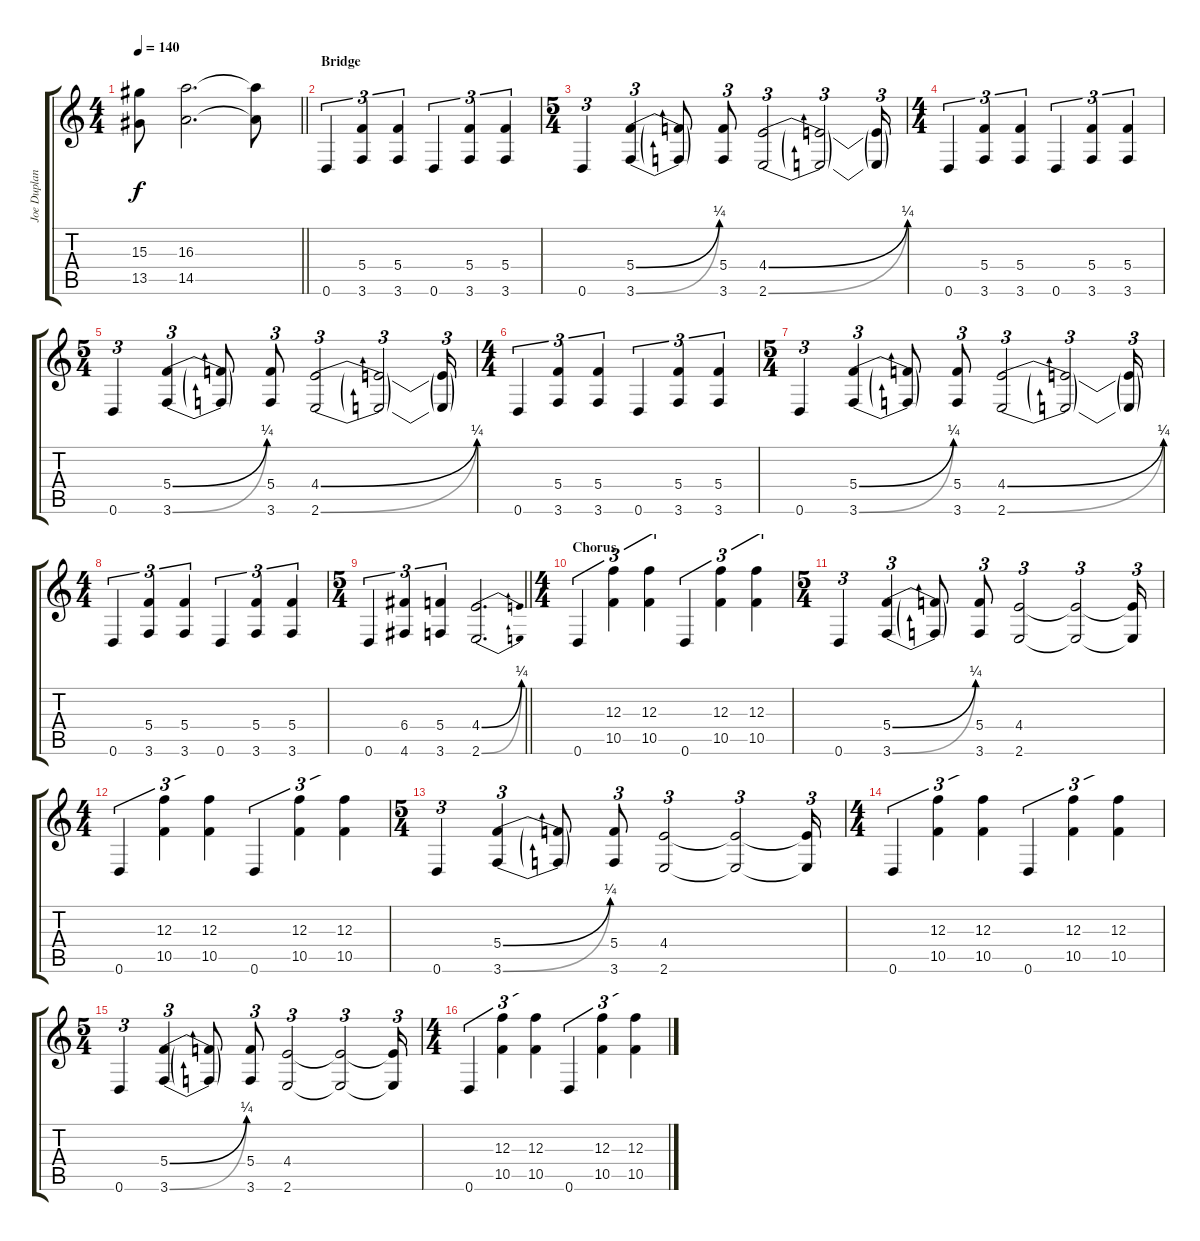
\track ("Joe Duplantier" "Joe Duplan") {instrument overdrivenguitar}
\staff {score tabs}
\tuning (D4 A3 F3 C3 G2 D2) {hide}
\ts (4 4)
\tempo 140
\clef g2
\barLineRight lightlight
\ks c
(15.3{t} 13.5{t}).8{dy f} (16.3 14.5).2{d} (16.3{t} 14.5{t}).8 |
\section ("" "Bridge")
0.6.4{tu (3 2)} (5.4 3.6).4{tu (3 2)} (5.4 3.6).4{tu (3 2)} 0.6.4{tu (3 2)} (5.4 3.6).4{tu (3 2)} (5.4 3.6).4{tu (3 2)} |
\ts (5 4)
0.6.4{tu (3 2)} (5.4{be (bend 0 0 60 1)} 3.6{be (bend 0 0 60 1)}).4{tu (3 2)} (5.4{t} 3.6{t}).8 (5.4 3.6).8{tu (3 2)} (4.4{be (bend 0 0 60 1)} 2.6{be (bend 0 0 60 1)}).2{tu (3 2)} (4.4{t} 2.6{t}).2{tu (3 2)} (4.4{t} 2.6{t}).16{tu (3 2)} |
\ts (4 4)
0.6.4{tu (3 2)} (5.4 3.6).4{tu (3 2)} (5.4 3.6).4{tu (3 2)} 0.6.4{tu (3 2)} (5.4 3.6).4{tu (3 2)} (5.4 3.6).4{tu (3 2)} |
\ts (5 4)
0.6.4{tu (3 2)} (5.4{be (bend 0 0 60 1)} 3.6{be (bend 0 0 60 1)}).4{tu (3 2)} (5.4{t} 3.6{t}).8 (5.4 3.6).8{tu (3 2)} (4.4{be (bend 0 0 60 1)} 2.6{be (bend 0 0 60 1)}).2{tu (3 2)} (4.4{t} 2.6{t}).2{tu (3 2)} (4.4{t} 2.6{t}).16{tu (3 2)} |
\ts (4 4)
0.6.4{tu (3 2)} (5.4 3.6).4{tu (3 2)} (5.4 3.6).4{tu (3 2)} 0.6.4{tu (3 2)} (5.4 3.6).4{tu (3 2)} (5.4 3.6).4{tu (3 2)} |
\ts (5 4)
0.6.4{tu (3 2)} (5.4{be (bend 0 0 60 1)} 3.6{be (bend 0 0 60 1)}).4{tu (3 2)} (5.4{t} 3.6{t}).8 (5.4 3.6).8{tu (3 2)} (4.4{be (bend 0 0 60 1)} 2.6{be (bend 0 0 60 1)}).2{tu (3 2)} (4.4{t} 2.6{t}).2{tu (3 2)} (4.4{t} 2.6{t}).16{tu (3 2)} |
\ts (4 4)
0.6.4{tu (3 2)} (5.4 3.6).4{tu (3 2)} (5.4 3.6).4{tu (3 2)} 0.6.4{tu (3 2)} (5.4 3.6).4{tu (3 2)} (5.4 3.6).4{tu (3 2)} |
\ts (5 4)
\barLineRight lightlight
0.6.4{tu (3 2)} (6.4 4.6).4{tu (3 2)} (5.4 3.6).4{tu (3 2)} (4.4{be (bend 0 0 60 1)} 2.6{be (bend 0 0 60 1)}).2{d} |
\ts (4 4)
\section ("" "Chorus")
0.6.4{tu (3 2)} (12.3 10.5).4{tu (3 2)} (12.3 10.5).4{tu (3 2)} 0.6.4{tu (3 2)} (12.3 10.5).4{tu (3 2)} (12.3 10.5).4{tu (3 2)} |
\ts (5 4)
0.6.4{tu (3 2)} (5.4{be (bend 0 0 60 1)} 3.6{be (bend 0 0 60 1)}).4{tu (3 2)} (5.4{t} 3.6{t}).8 (5.4 3.6).8{tu (3 2)} (4.4 2.6).2{tu (3 2)} (4.4{t} 2.6{t}).2{tu (3 2)} (4.4{t} 2.6{t}).16{tu (3 2)} |
\ts (4 4)
0.6.4{tu (3 2)} (12.3 10.5).4{tu (3 2)} (12.3 10.5).4{tu (3 2)} 0.6.4{tu (3 2)} (12.3 10.5).4{tu (3 2)} (12.3 10.5).4{tu (3 2)} |
\ts (5 4)
0.6.4{tu (3 2)} (5.4{be (bend 0 0 60 1)} 3.6{be (bend 0 0 60 1)}).4{tu (3 2)} (5.4{t} 3.6{t}).8 (5.4 3.6).8{tu (3 2)} (4.4 2.6).2{tu (3 2)} (4.4{t} 2.6{t}).2{tu (3 2)} (4.4{t} 2.6{t}).16{tu (3 2)} |
\ts (4 4)
0.6.4{tu (3 2)} (12.3 10.5).4{tu (3 2)} (12.3 10.5).4{tu (3 2)} 0.6.4{tu (3 2)} (12.3 10.5).4{tu (3 2)} (12.3 10.5).4{tu (3 2)} |
\ts (5 4)
0.6.4{tu (3 2)} (5.4{be (bend 0 0 60 1)} 3.6{be (bend 0 0 60 1)}).4{tu (3 2)} (5.4{t} 3.6{t}).8 (5.4 3.6).8{tu (3 2)} (4.4 2.6).2{tu (3 2)} (4.4{t} 2.6{t}).2{tu (3 2)} (4.4{t} 2.6{t}).16{tu (3 2)} |
\ts (4 4)
0.6.4{tu (3 2)} (12.3 10.5).4{tu (3 2)} (12.3 10.5).4{tu (3 2)} 0.6.4{tu (3 2)} (12.3 10.5).4{tu (3 2)} (12.3 10.5).4{tu (3 2)}
